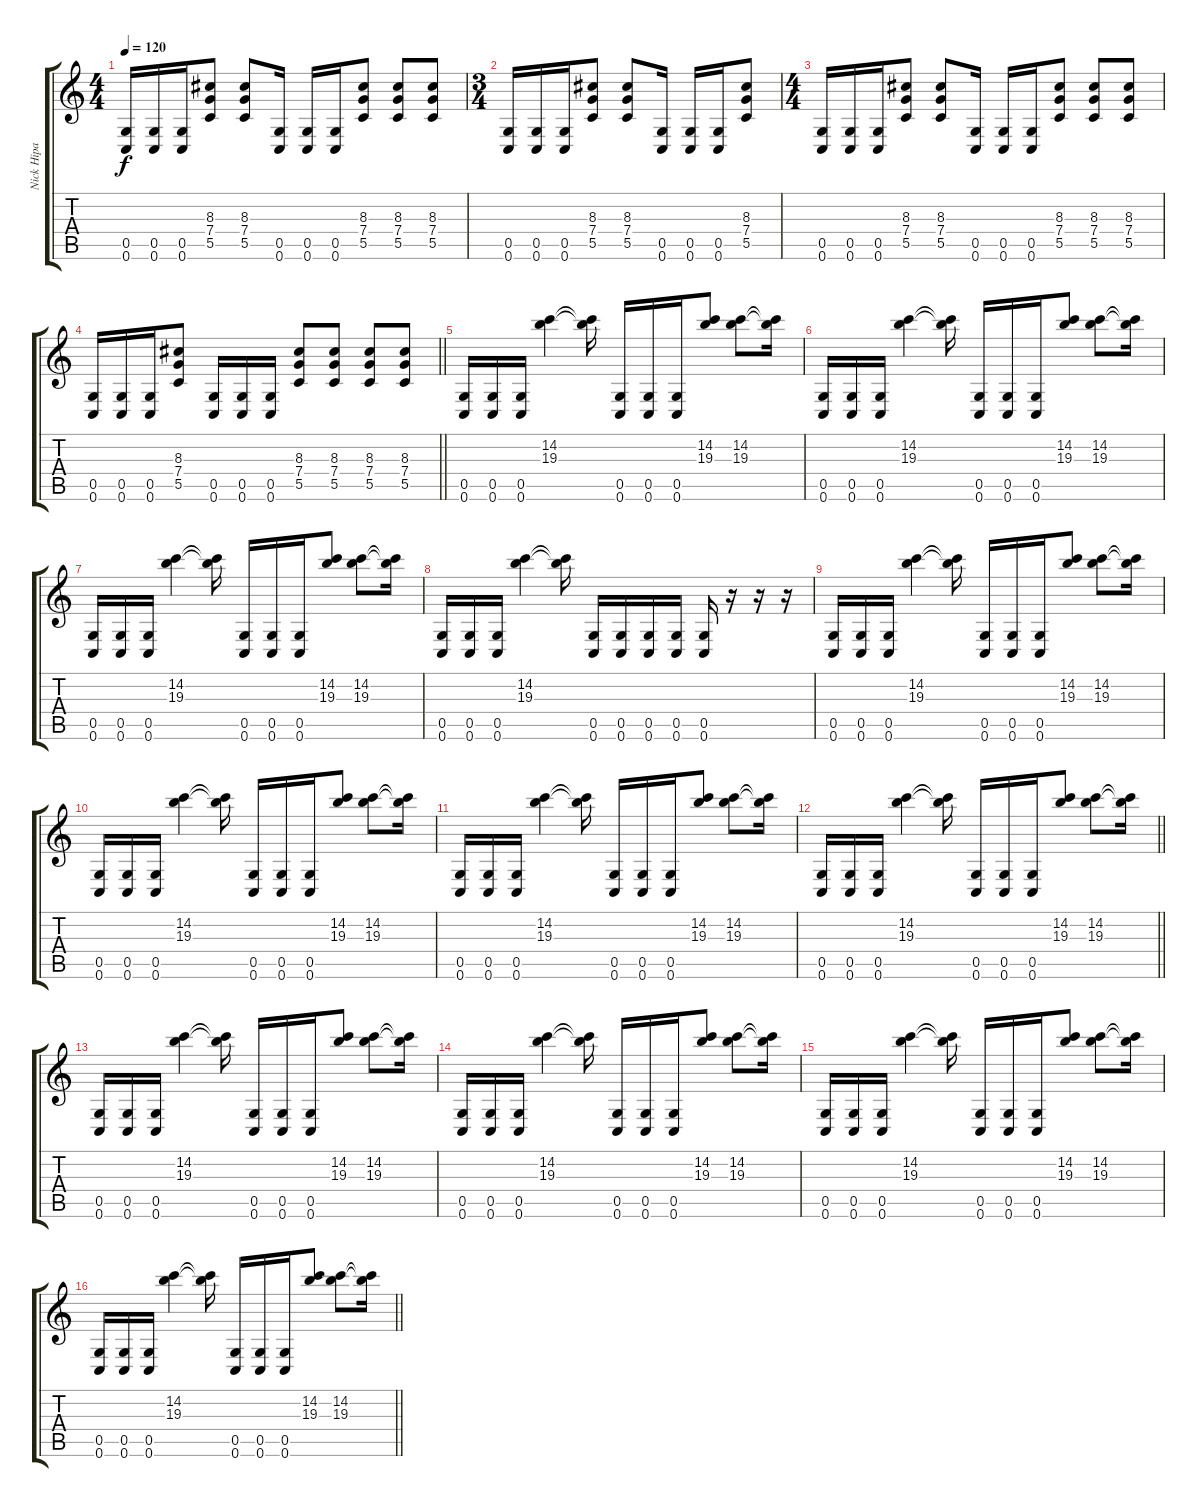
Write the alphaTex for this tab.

\track ("Nick Hipa" "Nick Hipa") {instrument distortionguitar}
\staff {score tabs}
\tuning (D4 A3 F3 C3 G2 C2) {hide}
\ts (4 4)
\tempo 120
\clef g2
\ks c
(0.5 0.6).16{dy f} (0.5 0.6).16 (0.5 0.6).16 (8.3 7.4 5.5).8 (8.3 7.4 5.5).8 (0.5 0.6).16 (0.5 0.6).16 (0.5 0.6).16 (8.3 7.4 5.5).8 (8.3 7.4 5.5).8 (8.3 7.4 5.5).8 |
\ts (3 4)
(0.5 0.6).16 (0.5 0.6).16 (0.5 0.6).16 (8.3 7.4 5.5).8 (8.3 7.4 5.5).8 (0.5 0.6).16 (0.5 0.6).16 (0.5 0.6).16 (8.3 7.4 5.5).8 |
\ts (4 4)
(0.5 0.6).16 (0.5 0.6).16 (0.5 0.6).16 (8.3 7.4 5.5).8 (8.3 7.4 5.5).8 (0.5 0.6).16 (0.5 0.6).16 (0.5 0.6).16 (8.3 7.4 5.5).8 (8.3 7.4 5.5).8 (8.3 7.4 5.5).8 |
\barLineRight lightlight
(0.5 0.6).16 (0.5 0.6).16 (0.5 0.6).16 (8.3 7.4 5.5).8 (0.5 0.6).16 (0.5 0.6).16 (0.5 0.6).16 (8.3 7.4 5.5).8 (8.3 7.4 5.5).8 (8.3 7.4 5.5).8 (8.3 7.4 5.5).8 |
\section ("" " ")
(0.5 0.6).16 (0.5 0.6).16 (0.5 0.6).16 (14.2 19.3).4 (14.2{t} 19.3{t}).16 (0.5 0.6).16 (0.5 0.6).16 (0.5 0.6).16 (14.2 19.3).8 (14.2 19.3).8 (14.2{t} 19.3{t}).16 |
(0.5 0.6).16 (0.5 0.6).16 (0.5 0.6).16 (14.2 19.3).4 (14.2{t} 19.3{t}).16 (0.5 0.6).16 (0.5 0.6).16 (0.5 0.6).16 (14.2 19.3).8 (14.2 19.3).8 (14.2{t} 19.3{t}).16 |
(0.5 0.6).16 (0.5 0.6).16 (0.5 0.6).16 (14.2 19.3).4 (14.2{t} 19.3{t}).16 (0.5 0.6).16 (0.5 0.6).16 (0.5 0.6).16 (14.2 19.3).8 (14.2 19.3).8 (14.2{t} 19.3{t}).16 |
(0.5 0.6).16 (0.5 0.6).16 (0.5 0.6).16 (14.2 19.3).4 (14.2{t} 19.3{t}).16 (0.5 0.6).16 (0.5 0.6).16 (0.5 0.6).16 (0.5 0.6).16 (0.5 0.6).16 r.16 r.16 r.16 |
(0.5 0.6).16 (0.5 0.6).16 (0.5 0.6).16 (14.2 19.3).4 (14.2{t} 19.3{t}).16 (0.5 0.6).16 (0.5 0.6).16 (0.5 0.6).16 (14.2 19.3).8 (14.2 19.3).8 (14.2{t} 19.3{t}).16 |
(0.5 0.6).16 (0.5 0.6).16 (0.5 0.6).16 (14.2 19.3).4 (14.2{t} 19.3{t}).16 (0.5 0.6).16 (0.5 0.6).16 (0.5 0.6).16 (14.2 19.3).8 (14.2 19.3).8 (14.2{t} 19.3{t}).16 |
(0.5 0.6).16 (0.5 0.6).16 (0.5 0.6).16 (14.2 19.3).4 (14.2{t} 19.3{t}).16 (0.5 0.6).16 (0.5 0.6).16 (0.5 0.6).16 (14.2 19.3).8 (14.2 19.3).8 (14.2{t} 19.3{t}).16 |
\barLineRight lightlight
(0.5 0.6).16 (0.5 0.6).16 (0.5 0.6).16 (14.2 19.3).4 (14.2{t} 19.3{t}).16 (0.5 0.6).16 (0.5 0.6).16 (0.5 0.6).16 (14.2 19.3).8 (14.2 19.3).8 (14.2{t} 19.3{t}).16 |
(0.5 0.6).16 (0.5 0.6).16 (0.5 0.6).16 (14.2 19.3).4 (14.2{t} 19.3{t}).16 (0.5 0.6).16 (0.5 0.6).16 (0.5 0.6).16 (14.2 19.3).8 (14.2 19.3).8 (14.2{t} 19.3{t}).16 |
(0.5 0.6).16 (0.5 0.6).16 (0.5 0.6).16 (14.2 19.3).4 (14.2{t} 19.3{t}).16 (0.5 0.6).16 (0.5 0.6).16 (0.5 0.6).16 (14.2 19.3).8 (14.2 19.3).8 (14.2{t} 19.3{t}).16 |
(0.5 0.6).16 (0.5 0.6).16 (0.5 0.6).16 (14.2 19.3).4 (14.2{t} 19.3{t}).16 (0.5 0.6).16 (0.5 0.6).16 (0.5 0.6).16 (14.2 19.3).8 (14.2 19.3).8 (14.2{t} 19.3{t}).16 |
\barLineRight lightlight
(0.5 0.6).16 (0.5 0.6).16 (0.5 0.6).16 (14.2 19.3).4 (14.2{t} 19.3{t}).16 (0.5 0.6).16 (0.5 0.6).16 (0.5 0.6).16 (14.2 19.3).8 (14.2 19.3).8 (14.2{t} 19.3{t}).16
